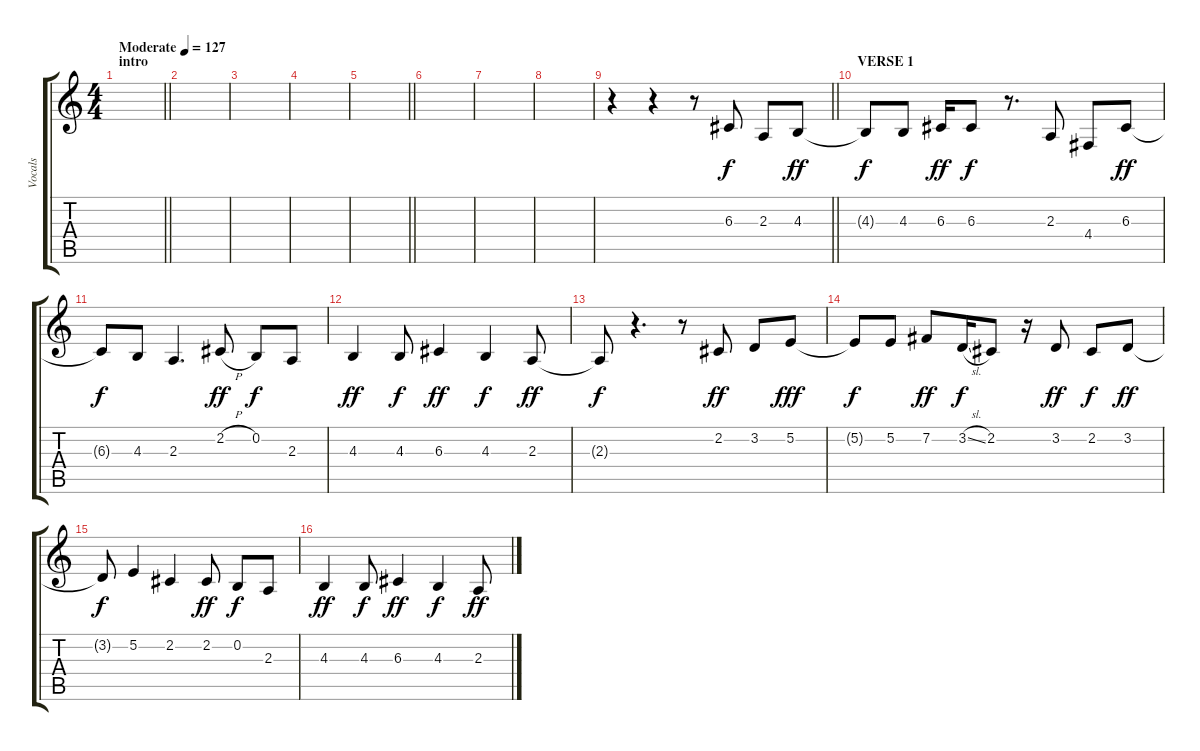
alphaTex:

\track ("Vocals" "Vocals") {instrument trombone}
\staff {score tabs}
\tuning (E4 B3 G3 D3 A2 E2) {hide}
\ts (4 4)
\section ("" "intro")
\tempo (127 "Moderate")
\clef g2
\barLineRight lightlight
\ks c
|
|
|
|
\barLineRight lightlight
|
|
|
|
\barLineRight lightlight
r.4 r.4 r.8 6.3.8 2.3.8{dy f} 4.3.8{dy ff} |
\section ("" "VERSE 1")
4.3{t}.8{dy f} 4.3.8 6.3.16{dy ff} 6.3.8{dy f} r.8{d} 2.3.8 4.4.8 6.3.8{dy ff} |
6.3{t}.8{dy f} 4.3.8 2.3.4{d} 2.2{h}.8{dy ff} 0.2.8{dy f} 2.3.8 |
4.3.4{dy ff} 4.3.8{dy f} 6.3.4{dy ff} 4.3.4{dy f} 2.3.8{dy ff} |
2.3{t}.8{dy f} r.4{d} r.8 2.2.8{dy ff} 3.2.8 5.2.8{dy fff} |
5.2{t}.8{dy f} 5.2.8 7.2.8{dy ff} 3.2{sl}.16{dy f} 2.2.8 r.16 3.2.8{dy ff} 2.2.8{dy f} 3.2.8{dy ff} |
3.2{t}.8{dy f} 5.2.4 2.2.4 2.2.8{dy ff} 0.2.8{dy f} 2.3.8 |
4.3.4{dy ff} 4.3.8{dy f} 6.3.4{dy ff} 4.3.4{dy f} 2.3.8{dy ff}
